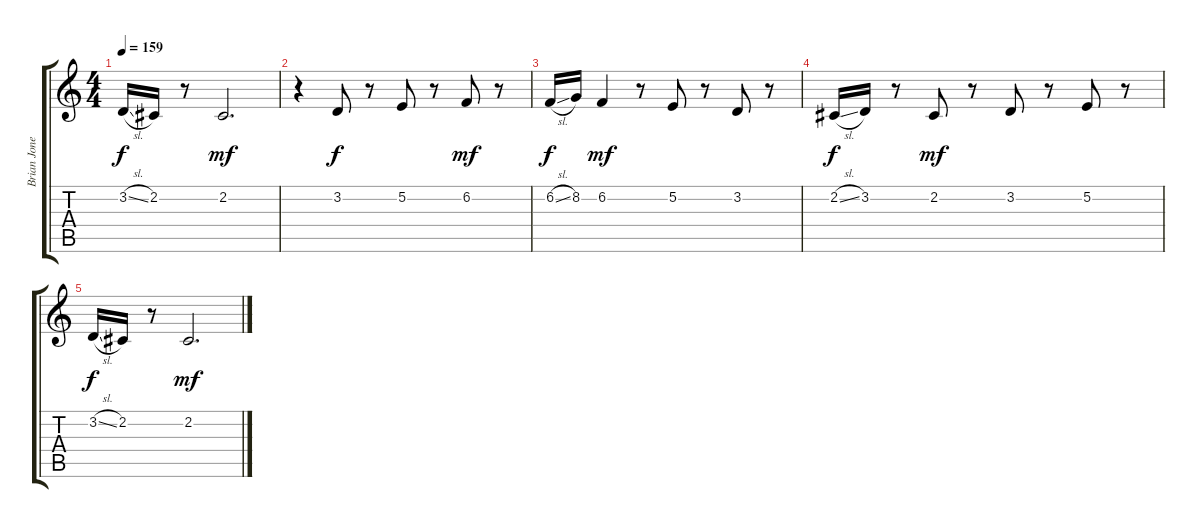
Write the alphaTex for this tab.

\track ("Brian Jones (Sitar)" "Brian Jone") {instrument sitar}
\staff {score tabs}
\tuning (E4 B3 G3 D3 A2 E2) {hide}
\ts (4 4)
\tempo 159
\clef g2
\ks c
3.2{sl}.16{dy f} 2.2.16 r.8 2.2.2{d dy mf} |
r.4 3.2.8{dy f} r.8 5.2.8 r.8 6.2.8{dy mf} r.8 |
6.2{sl}.16{dy f} 8.2.16 6.2.4{dy mf} r.8 5.2.8 r.8 3.2.8 r.8 |
2.2{sl}.16{dy f} 3.2.16 r.8 2.2.8{dy mf} r.8 3.2.8 r.8 5.2.8 r.8 |
3.2{sl}.16{dy f} 2.2.16 r.8 2.2.2{d dy mf}
